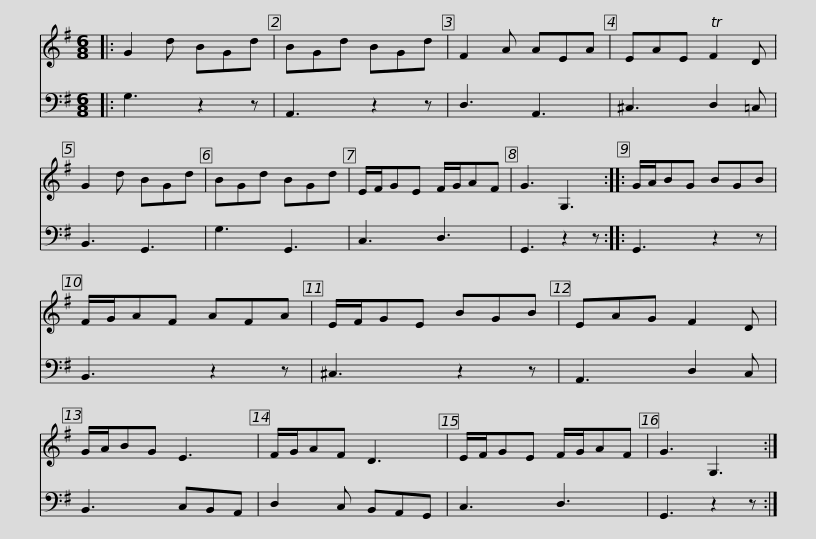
X:1
%%score 1 2
L:1/8
M:6/8
I:linebreak $
K:G
V:1 treble
V:2 bass
V:1
|: G2 d BGd | BGd BGd | F2 A AEA | EAE TF2 D | G2 d BGd | %5
 BGd BGd | E/F/GE F/G/AF |$ G3 G,3 :: G/A/BG BGB | F/G/AF AFA | %10
 E/F/GE BGB | EAG F2 D | G/A/BG E3 | F/G/AF D3 |$ E/F/GE F/G/AF | %15
 G3 G,3 :| %16
V:2
|: G,3 z2 z | A,,3 z2 z | D,3 A,,3 | ^C,3 D,2 =C, | B,,3 G,,3 | %5
 G,3 G,,3 | C,3 D,3 |$ G,,3 z2 z :: G,,3 z2 z | B,,3 z2 z | %10
 ^C,3 z2 z | A,,3 D,2 C, | B,,3 C,B,,A,, | D,2 C, B,,A,,G,, |$ C,3 D,3 | %15
 G,,3 z2 z :| %16
